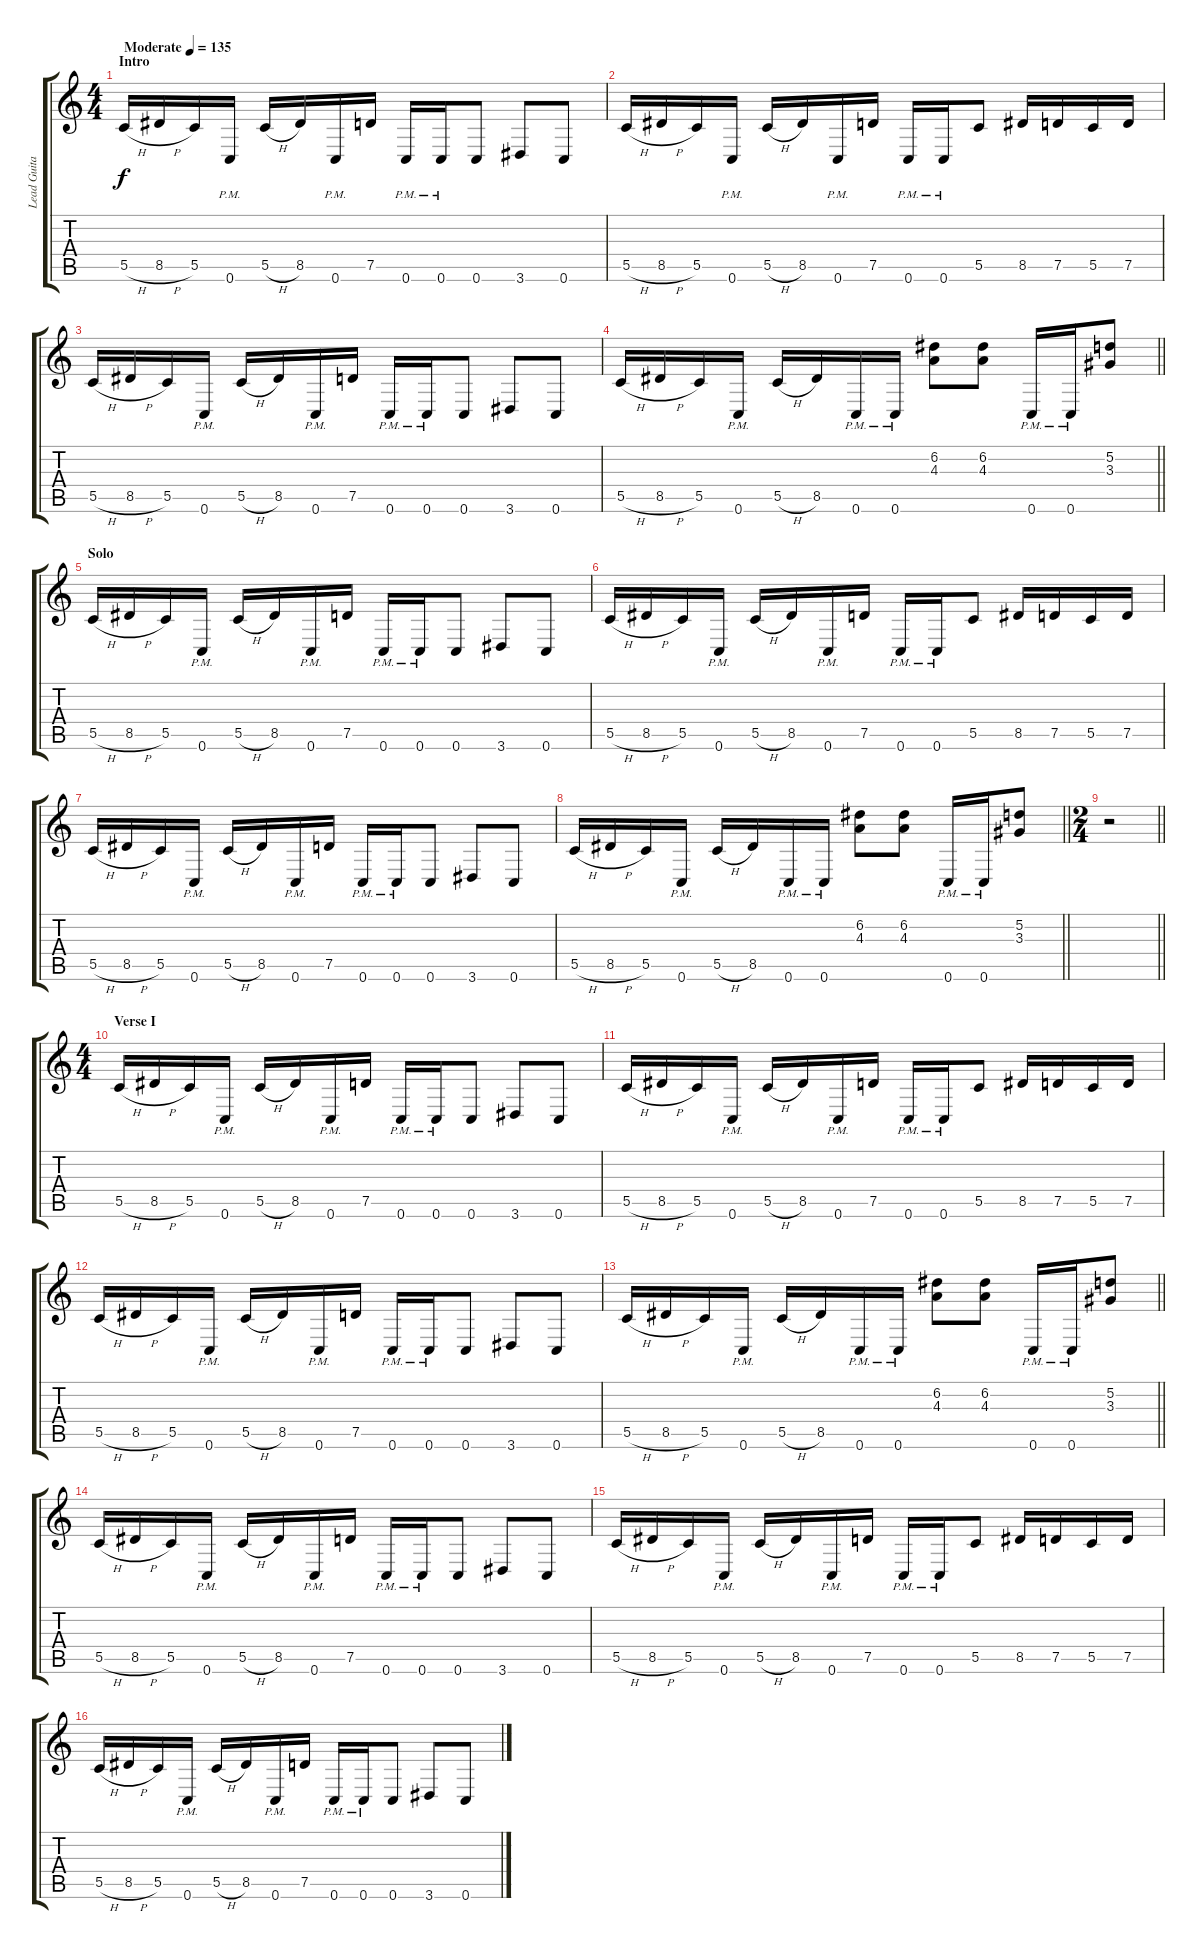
\track ("Lead Guitar" "Lead Guita") {instrument distortionguitar}
\staff {score tabs}
\tuning (D4 A3 F3 C3 G2 C2) {hide}
\ts (4 4)
\section ("" "Intro")
\tempo (135 "Moderate")
\clef g2
\ks c
5.5{h}.16{dy f instrument distortionguitar} 8.5{h}.16 5.5.16 0.6{pm}.16 5.5{h}.16 8.5.16 0.6{pm}.16 7.5.16 0.6{pm}.16 0.6{pm}.16 0.6.8 3.6.8 0.6.8 |
5.5{h}.16 8.5{h}.16 5.5.16 0.6{pm}.16 5.5{h}.16 8.5.16 0.6{pm}.16 7.5.16 0.6{pm}.16 0.6{pm}.16 5.5.8 8.5.16 7.5.16 5.5.16 7.5.16 |
5.5{h}.16 8.5{h}.16 5.5.16 0.6{pm}.16 5.5{h}.16 8.5.16 0.6{pm}.16 7.5.16 0.6{pm}.16 0.6{pm}.16 0.6.8 3.6.8 0.6.8 |
\barLineRight lightlight
5.5{h}.16 8.5{h}.16 5.5.16 0.6{pm}.16 5.5{h}.16 8.5.16 0.6{pm}.16 0.6{pm}.16 (6.2 4.3).8 (6.2 4.3).8 0.6{pm}.16 0.6{pm}.16 (5.2 3.3).8 |
\section ("" "Solo")
5.5{h}.16 8.5{h}.16 5.5.16 0.6{pm}.16 5.5{h}.16 8.5.16 0.6{pm}.16 7.5.16 0.6{pm}.16 0.6{pm}.16 0.6.8 3.6.8 0.6.8 |
5.5{h}.16 8.5{h}.16 5.5.16 0.6{pm}.16 5.5{h}.16 8.5.16 0.6{pm}.16 7.5.16 0.6{pm}.16 0.6{pm}.16 5.5.8 8.5.16 7.5.16 5.5.16 7.5.16 |
5.5{h}.16 8.5{h}.16 5.5.16 0.6{pm}.16 5.5{h}.16 8.5.16 0.6{pm}.16 7.5.16 0.6{pm}.16 0.6{pm}.16 0.6.8 3.6.8 0.6.8 |
\barLineRight lightlight
5.5{h}.16 8.5{h}.16 5.5.16 0.6{pm}.16 5.5{h}.16 8.5.16 0.6{pm}.16 0.6{pm}.16 (6.2 4.3).8 (6.2 4.3).8 0.6{pm}.16 0.6{pm}.16 (5.2 3.3).8 |
\ts (2 4)
\barLineRight lightlight
r.2 |
\ts (4 4)
\section ("" "Verse I")
5.5{h}.16 8.5{h}.16 5.5.16 0.6{pm}.16 5.5{h}.16 8.5.16 0.6{pm}.16 7.5.16 0.6{pm}.16 0.6{pm}.16 0.6.8 3.6.8 0.6.8 |
5.5{h}.16 8.5{h}.16 5.5.16 0.6{pm}.16 5.5{h}.16 8.5.16 0.6{pm}.16 7.5.16 0.6{pm}.16 0.6{pm}.16 5.5.8 8.5.16 7.5.16 5.5.16 7.5.16 |
5.5{h}.16 8.5{h}.16 5.5.16 0.6{pm}.16 5.5{h}.16 8.5.16 0.6{pm}.16 7.5.16 0.6{pm}.16 0.6{pm}.16 0.6.8 3.6.8 0.6.8 |
\barLineRight lightlight
5.5{h}.16 8.5{h}.16 5.5.16 0.6{pm}.16 5.5{h}.16 8.5.16 0.6{pm}.16 0.6{pm}.16 (6.2 4.3).8 (6.2 4.3).8 0.6{pm}.16 0.6{pm}.16 (5.2 3.3).8 |
5.5{h}.16 8.5{h}.16 5.5.16 0.6{pm}.16 5.5{h}.16 8.5.16 0.6{pm}.16 7.5.16 0.6{pm}.16 0.6{pm}.16 0.6.8 3.6.8 0.6.8 |
5.5{h}.16 8.5{h}.16 5.5.16 0.6{pm}.16 5.5{h}.16 8.5.16 0.6{pm}.16 7.5.16 0.6{pm}.16 0.6{pm}.16 5.5.8 8.5.16 7.5.16 5.5.16 7.5.16 |
5.5{h}.16 8.5{h}.16 5.5.16 0.6{pm}.16 5.5{h}.16 8.5.16 0.6{pm}.16 7.5.16 0.6{pm}.16 0.6{pm}.16 0.6.8 3.6.8 0.6.8
